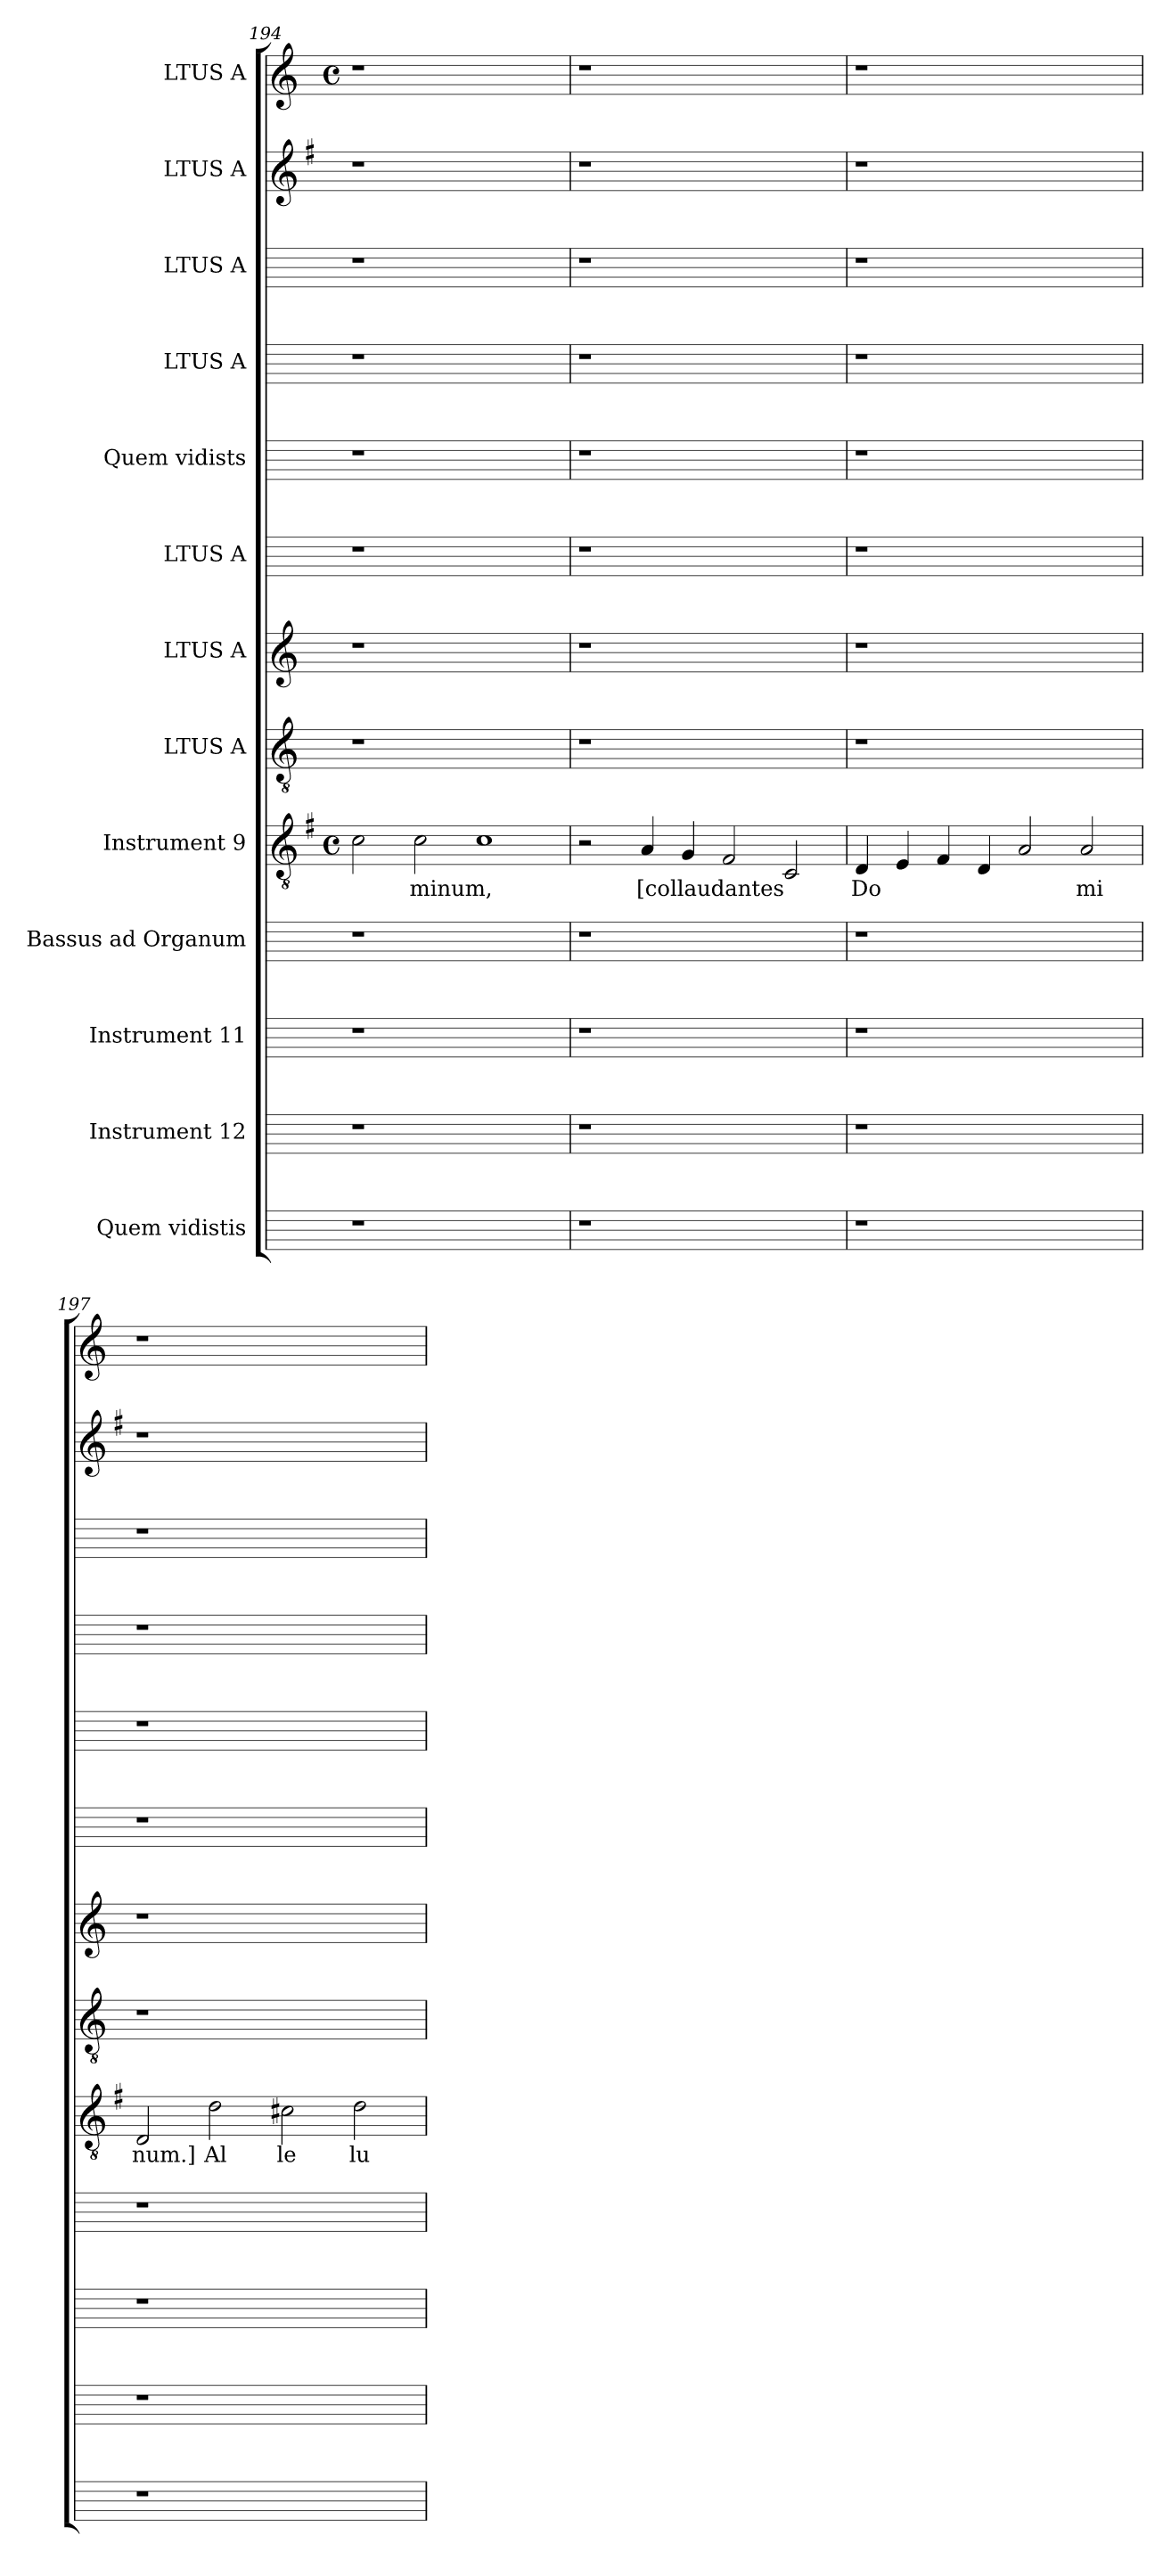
**kern	**kern	**kern	**kern	**kern	**text	**kern	**kern	**kern	**kern	**kern	**kern	**kern	**kern
*part13	*part12	*part11	*part10	*part9	*part9	*part8	*part7	*part6	*part5	*part4	*part3	*part2	*part1
*staff13	*staff12	*staff11	*staff10	*staff9	*staff9	*staff8	*staff7	*staff6	*staff5	*staff4	*staff3	*staff2	*staff1
*I"Quem vidistis	*I"Instrument 12	*I"Instrument 11	*I"Bassus ad Organum	*I"Instrument 9	*	*I"LTUS  A	*I"LTUS  A	*I"LTUS  A	*I"Quem vidists	*I"LTUS  A	*I"LTUS  A	*I"LTUS  A	*I"LTUS  A
*	*	*	*	*clefGv2	*	*clefGv2	*clefG2	*	*	*	*	*clefG2	*clefG2
*	*	*	*	*k[f#]	*	*	*	*	*	*	*	*k[f#]	*
*	*	*	*	*G:	*	*	*	*	*	*	*	*G:	*
*	*	*	*	*M4/4	*	*	*	*	*	*	*	*	*M4/4
*	*	*	*	*met(c)	*	*	*	*	*	*	*	*	*met(c)
=194	=194	=194	=194	=194	=194	=194	=194	=194	=194	=194	=194	=194	=194
1r	1r	1r	1r	2c\	.	1r	1r	1r	1r	1r	1r	1r	1r
!	!	!	!	!	!LO:LY:b	!	!	!	!	!	!	!	!
.	.	.	.	2c\	minum,	.	.	.	.	.	.	.	.
1ryy	1ryy	1ryy	1ryy	1c	.	1ryy	1ryy	1ryy	1ryy	1ryy	1ryy	1ryy	1ryy
=195	=195	=195	=195	=195	=195	=195	=195	=195	=195	=195	=195	=195	=195
1r	1r	1r	1r	2r	.	1r	1r	1r	1r	1r	1r	1r	1r
!	!	!	!	!	!LO:LY:b	!	!	!	!	!	!	!	!
.	.	.	.	4A/	[collaudantes	.	.	.	.	.	.	.	.
.	.	.	.	4G/	.	.	.	.	.	.	.	.	.
1ryy	1ryy	1ryy	1ryy	2F#/	.	1ryy	1ryy	1ryy	1ryy	1ryy	1ryy	1ryy	1ryy
.	.	.	.	2C/	.	.	.	.	.	.	.	.	.
=196	=196	=196	=196	=196	=196	=196	=196	=196	=196	=196	=196	=196	=196
!	!	!	!	!	!LO:LY:b	!	!	!	!	!	!	!	!
1r	1r	1r	1r	4D/	Do	1r	1r	1r	1r	1r	1r	1r	1r
.	.	.	.	4E/	.	.	.	.	.	.	.	.	.
.	.	.	.	4F#/	.	.	.	.	.	.	.	.	.
.	.	.	.	4D/	.	.	.	.	.	.	.	.	.
1ryy	1ryy	1ryy	1ryy	2A/	.	1ryy	1ryy	1ryy	1ryy	1ryy	1ryy	1ryy	1ryy
!	!	!	!	!	!LO:LY:b:cj	!	!	!	!	!	!	!	!
.	.	.	.	2A/	mi	.	.	.	.	.	.	.	.
=197	=197	=197	=197	=197	=197	=197	=197	=197	=197	=197	=197	=197	=197
!	!	!	!	!	!LO:LY:b:cj	!	!	!	!	!	!	!	!
1r	1r	1r	1r	2D/	num.]	1r	1r	1r	1r	1r	1r	1r	1r
!	!	!	!	!	!LO:LY:b:cj	!	!	!	!	!	!	!	!
.	.	.	.	2d\	Al	.	.	.	.	.	.	.	.
!	!	!	!	!	!LO:LY:b:cj	!	!	!	!	!	!	!	!
1ryy	1ryy	1ryy	1ryy	2c#X\	le	1ryy	1ryy	1ryy	1ryy	1ryy	1ryy	1ryy	1ryy
!	!	!	!	!	!LO:LY:b:cj	!	!	!	!	!	!	!	!
.	.	.	.	2d\	lu	.	.	.	.	.	.	.	.
=	=	=	=	=	=	=	=	=	=	=	=	=	=
*-	*-	*-	*-	*-	*-	*-	*-	*-	*-	*-	*-	*-	*-
